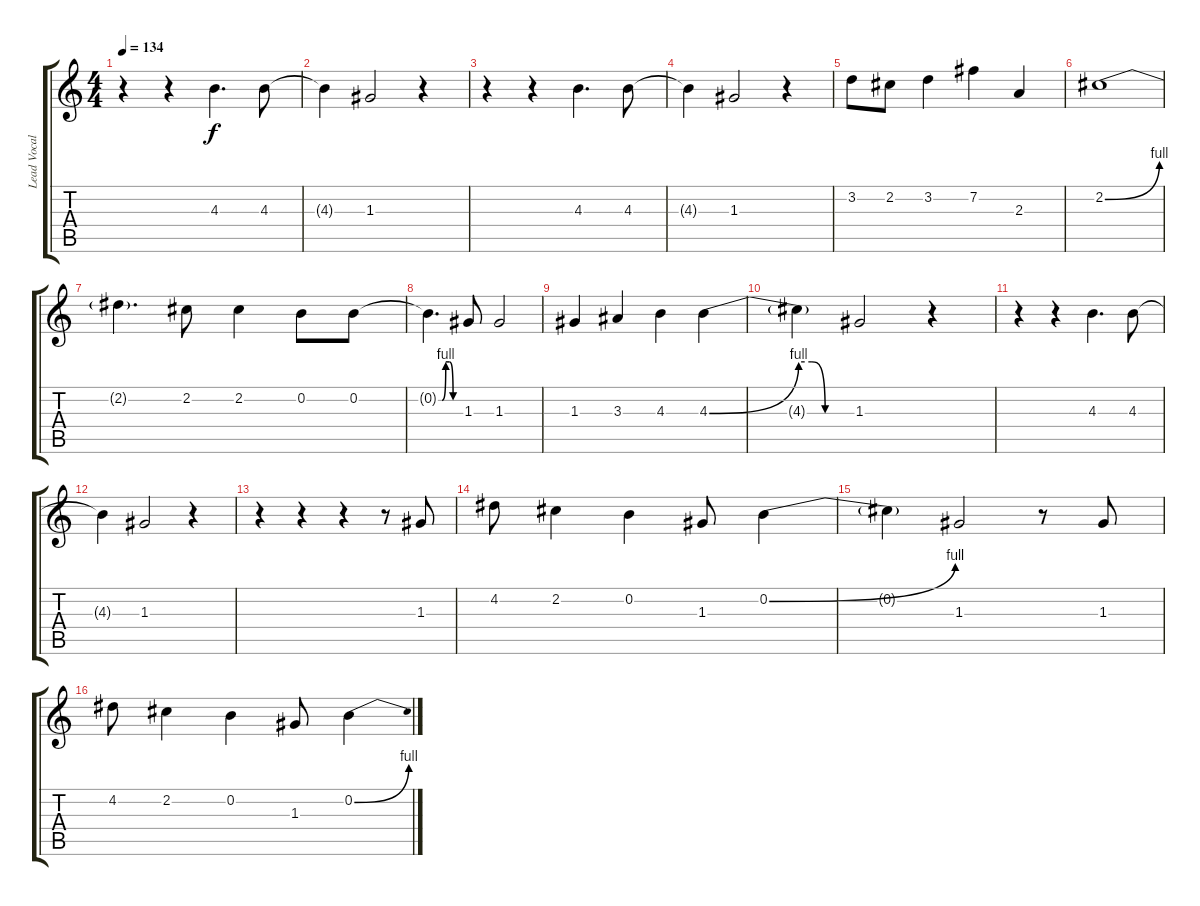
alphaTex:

\track ("Lead Vocal" "Lead Vocal") {instrument synthbass2}
\staff {score tabs}
\tuning (E4 B3 G3 D3 A2 E2) {hide}
\ts (4 4)
\tempo 134
\clef g2
\ks c
r.4{dy f} r.4 4.3.4{d} 4.3.8 |
4.3{t}.4 1.3.2 r.4 |
r.4 r.4 4.3.4{d} 4.3.8 |
4.3{t}.4 1.3.2 r.4 |
3.2.8 2.2.8 3.2.4 7.2.4 2.3.4 |
2.2{be (bend 0 0 60 4)}.1 |
2.2{t}.4{d} 2.2.8 2.2.4 0.2.8 0.2.8 |
0.2{be (custom 0 0 10 0 20 4 30 4 40 0 60 0) t}.4{d} 1.3.8 1.3.2 |
1.3.4 3.3.4 4.3.4 4.3{be (bend 0 0 60 4)}.4 |
4.3{be (custom 0 4 15 4 30 0 60 0) t}.4 1.3.2 r.4 |
r.4 r.4 4.3.4{d} 4.3.8 |
4.3{t}.4 1.3.2 r.4 |
r.4 r.4 r.4 r.8 1.3.8 |
4.2.8 2.2.4 0.2.4 1.3.8 0.2{be (bend 0 0 60 4)}.4 |
0.2{t}.4 1.3.2 r.8 1.3.8 |
4.2.8 2.2.4 0.2.4 1.3.8 0.2{be (bend 0 0 60 4)}.4
